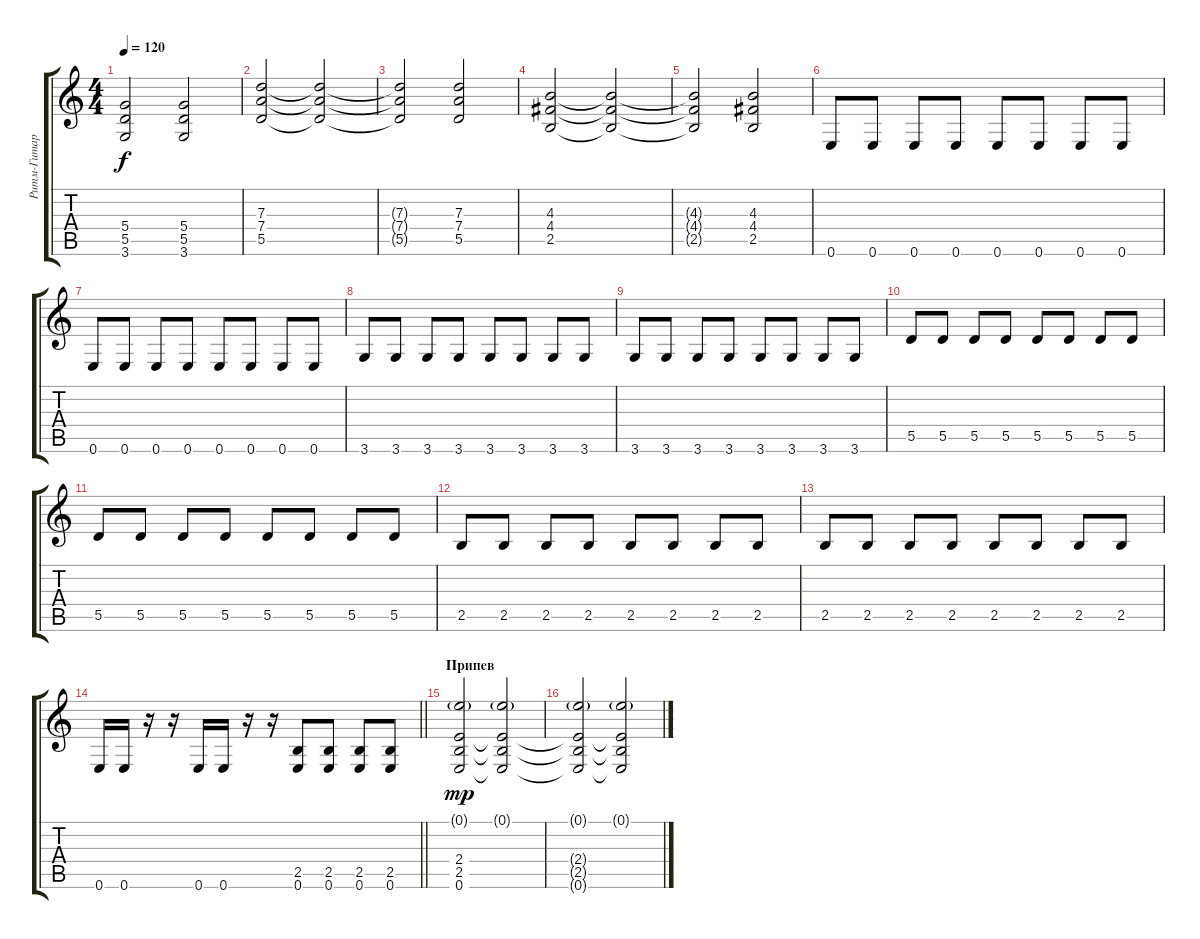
\track ("Ритм-Гитара" "Ритм-Гитар") {instrument distortionguitar}
\staff {score tabs}
\tuning (E4 B3 G3 D3 A2 E2) {hide}
\ts (4 4)
\tempo 120
\clef g2
\ks c
(5.4{t} 5.5{t} 3.6{t}).2{dy f} (5.4 5.5 3.6).2 |
(7.3 7.4 5.5).2 (7.3{t} 7.4{t} 5.5{t}).2 |
(7.3{t} 7.4{t} 5.5{t}).2 (7.3 7.4 5.5).2 |
(4.3 4.4 2.5).2 (4.3{t} 4.4{t} 2.5{t}).2 |
(4.3{t} 4.4{t} 2.5{t}).2 (4.3 4.4 2.5).2 |
0.6.8 0.6.8 0.6.8 0.6.8 0.6.8 0.6.8 0.6.8 0.6.8 |
0.6.8 0.6.8 0.6.8 0.6.8 0.6.8 0.6.8 0.6.8 0.6.8 |
3.6.8 3.6.8 3.6.8 3.6.8 3.6.8 3.6.8 3.6.8 3.6.8 |
3.6.8 3.6.8 3.6.8 3.6.8 3.6.8 3.6.8 3.6.8 3.6.8 |
5.5.8 5.5.8 5.5.8 5.5.8 5.5.8 5.5.8 5.5.8 5.5.8 |
5.5.8 5.5.8 5.5.8 5.5.8 5.5.8 5.5.8 5.5.8 5.5.8 |
2.5.8 2.5.8 2.5.8 2.5.8 2.5.8 2.5.8 2.5.8 2.5.8 |
2.5.8 2.5.8 2.5.8 2.5.8 2.5.8 2.5.8 2.5.8 2.5.8 |
\barLineRight lightlight
0.6.16 0.6.16 r.16 r.16 0.6.16 0.6.16 r.16 r.16 (2.5 0.6).8 (2.5 0.6).8 (2.5 0.6).8 (2.5 0.6).8 |
\section ("" "Припев")
(0.1{g} 2.4 2.5 0.6).2{dy mp} (0.1{g} 2.4{t} 2.5{t} 0.6{t}).2 |
(0.1{g} 2.4{t} 2.5{t} 0.6{t}).2 (0.1{g} 2.4{t} 2.5{t} 0.6{t}).2
